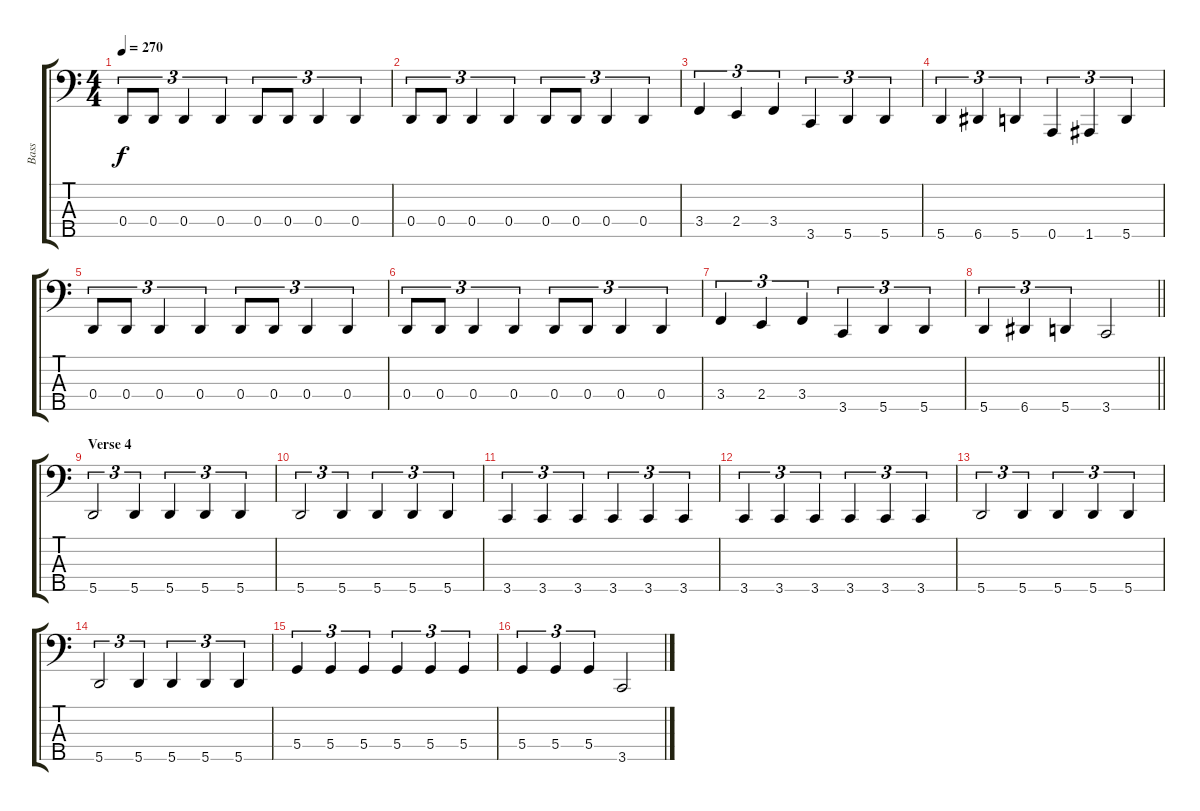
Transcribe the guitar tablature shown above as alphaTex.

\track ("Bass" "Bass") {instrument electricbasspick}
\staff {score tabs}
\tuning (F2 C2 G1 D1 A0) {hide}
\ts (4 4)
\tempo 270
\clef f4
\ks c
0.4.8{tu (3 2) dy f} 0.4.8{tu (3 2)} 0.4.4{tu (3 2)} 0.4.4{tu (3 2)} 0.4.8{tu (3 2)} 0.4.8{tu (3 2)} 0.4.4{tu (3 2)} 0.4.4{tu (3 2)} |
0.4.8{tu (3 2)} 0.4.8{tu (3 2)} 0.4.4{tu (3 2)} 0.4.4{tu (3 2)} 0.4.8{tu (3 2)} 0.4.8{tu (3 2)} 0.4.4{tu (3 2)} 0.4.4{tu (3 2)} |
3.4.4{tu (3 2)} 2.4.4{tu (3 2)} 3.4.4{tu (3 2)} 3.5.4{tu (3 2)} 5.5.4{tu (3 2)} 5.5.4{tu (3 2)} |
5.5.4{tu (3 2)} 6.5.4{tu (3 2)} 5.5.4{tu (3 2)} 0.5.4{tu (3 2)} 1.5.4{tu (3 2)} 5.5.4{tu (3 2)} |
0.4.8{tu (3 2)} 0.4.8{tu (3 2)} 0.4.4{tu (3 2)} 0.4.4{tu (3 2)} 0.4.8{tu (3 2)} 0.4.8{tu (3 2)} 0.4.4{tu (3 2)} 0.4.4{tu (3 2)} |
0.4.8{tu (3 2)} 0.4.8{tu (3 2)} 0.4.4{tu (3 2)} 0.4.4{tu (3 2)} 0.4.8{tu (3 2)} 0.4.8{tu (3 2)} 0.4.4{tu (3 2)} 0.4.4{tu (3 2)} |
3.4.4{tu (3 2)} 2.4.4{tu (3 2)} 3.4.4{tu (3 2)} 3.5.4{tu (3 2)} 5.5.4{tu (3 2)} 5.5.4{tu (3 2)} |
\barLineRight lightlight
5.5.4{tu (3 2)} 6.5.4{tu (3 2)} 5.5.4{tu (3 2)} 3.5.2 |
\section ("" "Verse 4")
5.5.2{tu (3 2)} 5.5.4{tu (3 2)} 5.5.4{tu (3 2)} 5.5.4{tu (3 2)} 5.5.4{tu (3 2)} |
5.5.2{tu (3 2)} 5.5.4{tu (3 2)} 5.5.4{tu (3 2)} 5.5.4{tu (3 2)} 5.5.4{tu (3 2)} |
3.5.4{tu (3 2)} 3.5.4{tu (3 2)} 3.5.4{tu (3 2)} 3.5.4{tu (3 2)} 3.5.4{tu (3 2)} 3.5.4{tu (3 2)} |
3.5.4{tu (3 2)} 3.5.4{tu (3 2)} 3.5.4{tu (3 2)} 3.5.4{tu (3 2)} 3.5.4{tu (3 2)} 3.5.4{tu (3 2)} |
5.5.2{tu (3 2)} 5.5.4{tu (3 2)} 5.5.4{tu (3 2)} 5.5.4{tu (3 2)} 5.5.4{tu (3 2)} |
5.5.2{tu (3 2)} 5.5.4{tu (3 2)} 5.5.4{tu (3 2)} 5.5.4{tu (3 2)} 5.5.4{tu (3 2)} |
5.4.4{tu (3 2)} 5.4.4{tu (3 2)} 5.4.4{tu (3 2)} 5.4.4{tu (3 2)} 5.4.4{tu (3 2)} 5.4.4{tu (3 2)} |
5.4.4{tu (3 2)} 5.4.4{tu (3 2)} 5.4.4{tu (3 2)} 3.5.2
